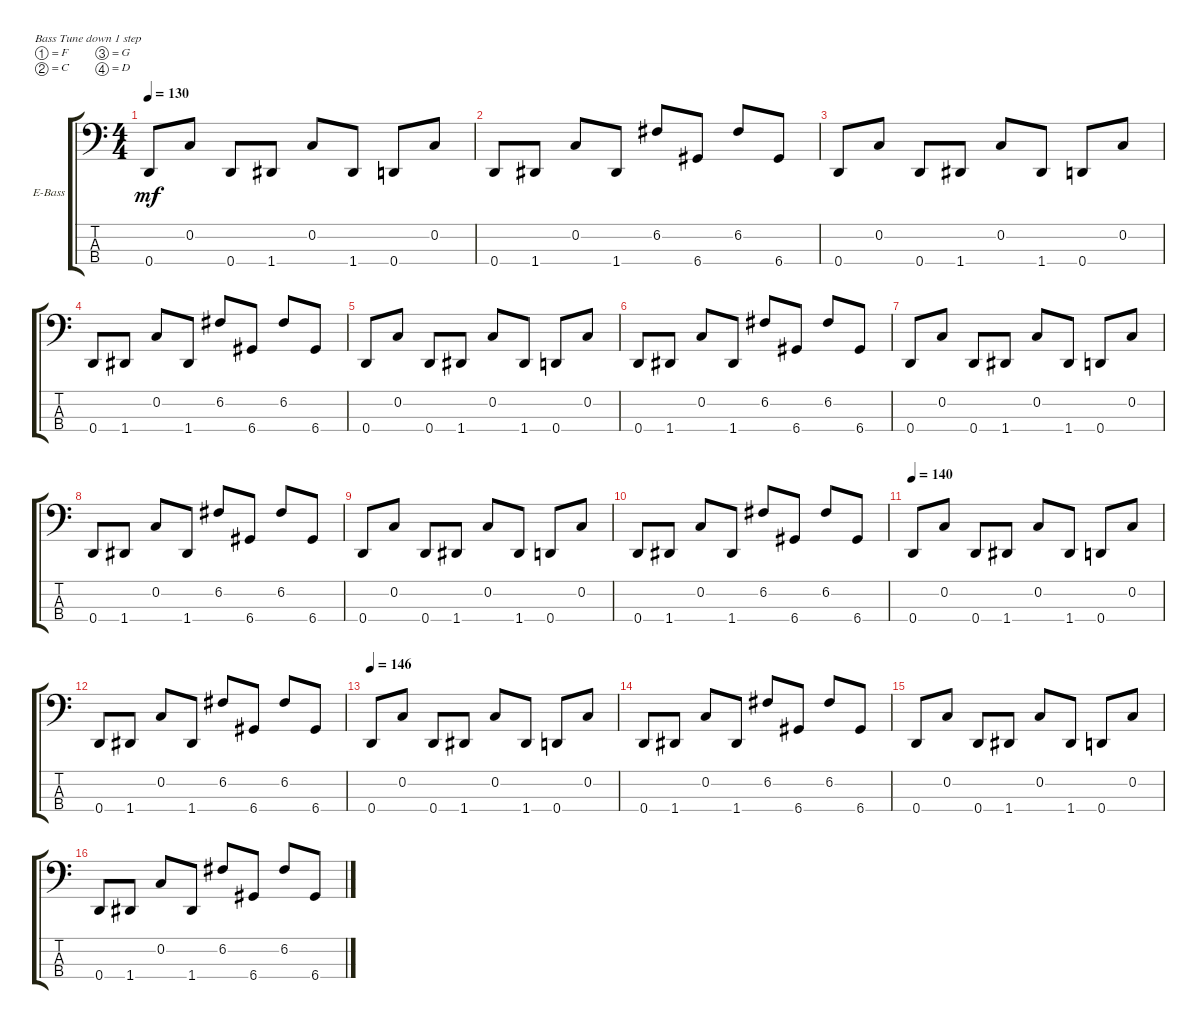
\bracketExtendMode groupsimilarinstruments
\firstSystemTrackNameOrientation horizontal
\otherSystemsTrackNameOrientation horizontal
\track ("Electric Bass" "E-Bass") {instrument electricbassfinger}
\staff {score tabs}
\tuning (F2 C2 G1 D1)
\ts (4 4)
\tempo 130
\clef f4
\scale
0.333333
\ks c
0.4.8{dy mf} 0.2.8 0.4.8 1.4.8 0.2.8 1.4.8 0.4.8 0.2.8 |
\scale
0.333333 0.4.8 1.4.8 0.2.8 1.4.8 6.2.8 6.4.8 6.2.8 6.4.8 |
\scale
0.333333 0.4.8 0.2.8 0.4.8 1.4.8 0.2.8 1.4.8 0.4.8 0.2.8 |
\scale
0.333333 0.4.8 1.4.8 0.2.8 1.4.8 6.2.8 6.4.8 6.2.8 6.4.8 |
\scale
0.333333 0.4.8 0.2.8 0.4.8 1.4.8 0.2.8 1.4.8 0.4.8 0.2.8 |
\scale
0.333333 0.4.8 1.4.8 0.2.8 1.4.8 6.2.8 6.4.8 6.2.8 6.4.8 |
\scale
0.333333 0.4.8 0.2.8 0.4.8 1.4.8 0.2.8 1.4.8 0.4.8 0.2.8 |
\scale
0.333333 0.4.8 1.4.8 0.2.8 1.4.8 6.2.8 6.4.8 6.2.8 6.4.8 |
\scale
0.333333 0.4.8 0.2.8 0.4.8 1.4.8 0.2.8 1.4.8 0.4.8 0.2.8 |
\scale
0.333333 0.4.8 1.4.8 0.2.8 1.4.8 6.2.8 6.4.8 6.2.8 6.4.8 |
\tempo 140
\scale
0.333333 0.4.8 0.2.8 0.4.8 1.4.8 0.2.8 1.4.8 0.4.8 0.2.8 |
\scale
0.333333 0.4.8 1.4.8 0.2.8 1.4.8 6.2.8 6.4.8 6.2.8 6.4.8 |
\tempo 146
\scale
0.333333 0.4.8 0.2.8 0.4.8 1.4.8 0.2.8 1.4.8 0.4.8 0.2.8 |
\scale
0.333333 0.4.8 1.4.8 0.2.8 1.4.8 6.2.8 6.4.8 6.2.8 6.4.8 |
\scale
0.333333 0.4.8 0.2.8 0.4.8 1.4.8 0.2.8 1.4.8 0.4.8 0.2.8 |
\scale
0.333333 0.4.8 1.4.8 0.2.8 1.4.8 6.2.8 6.4.8 6.2.8 6.4.8
